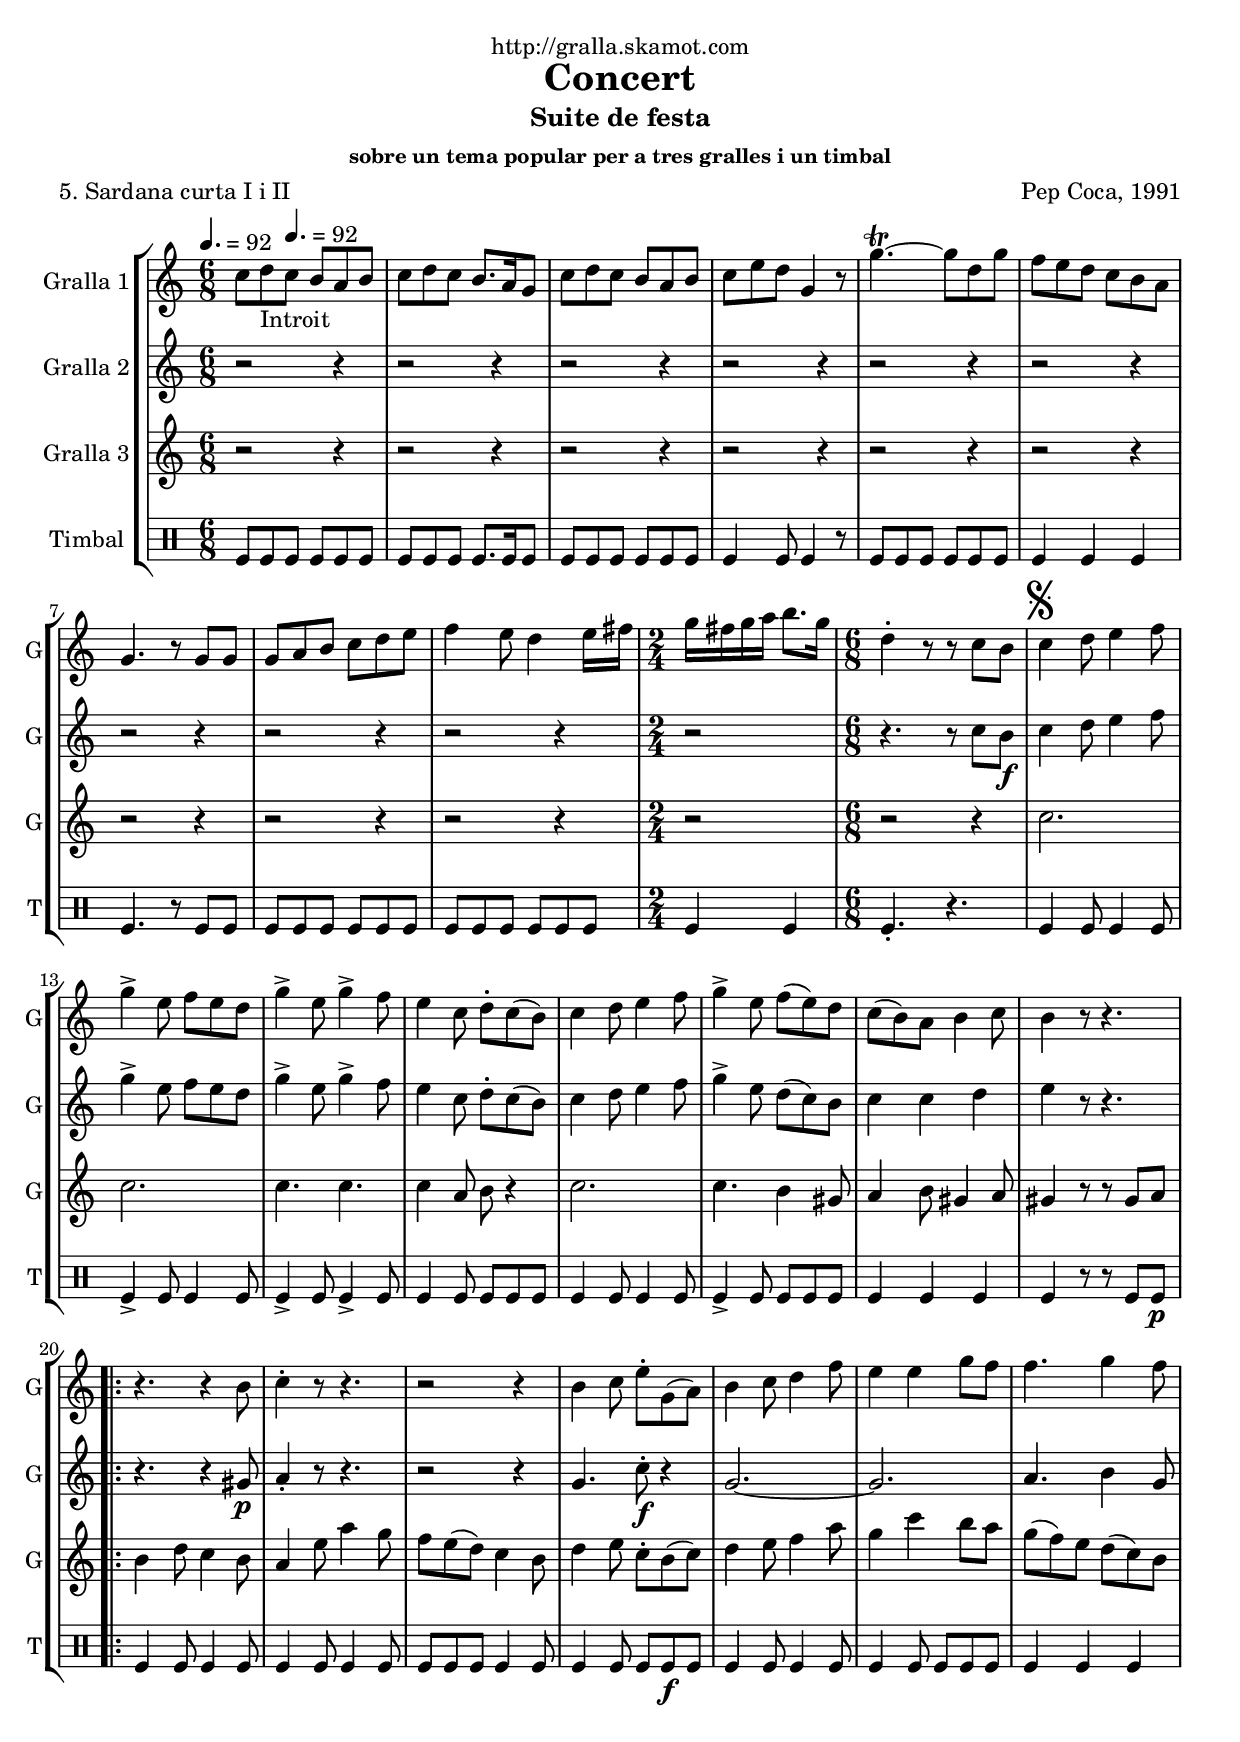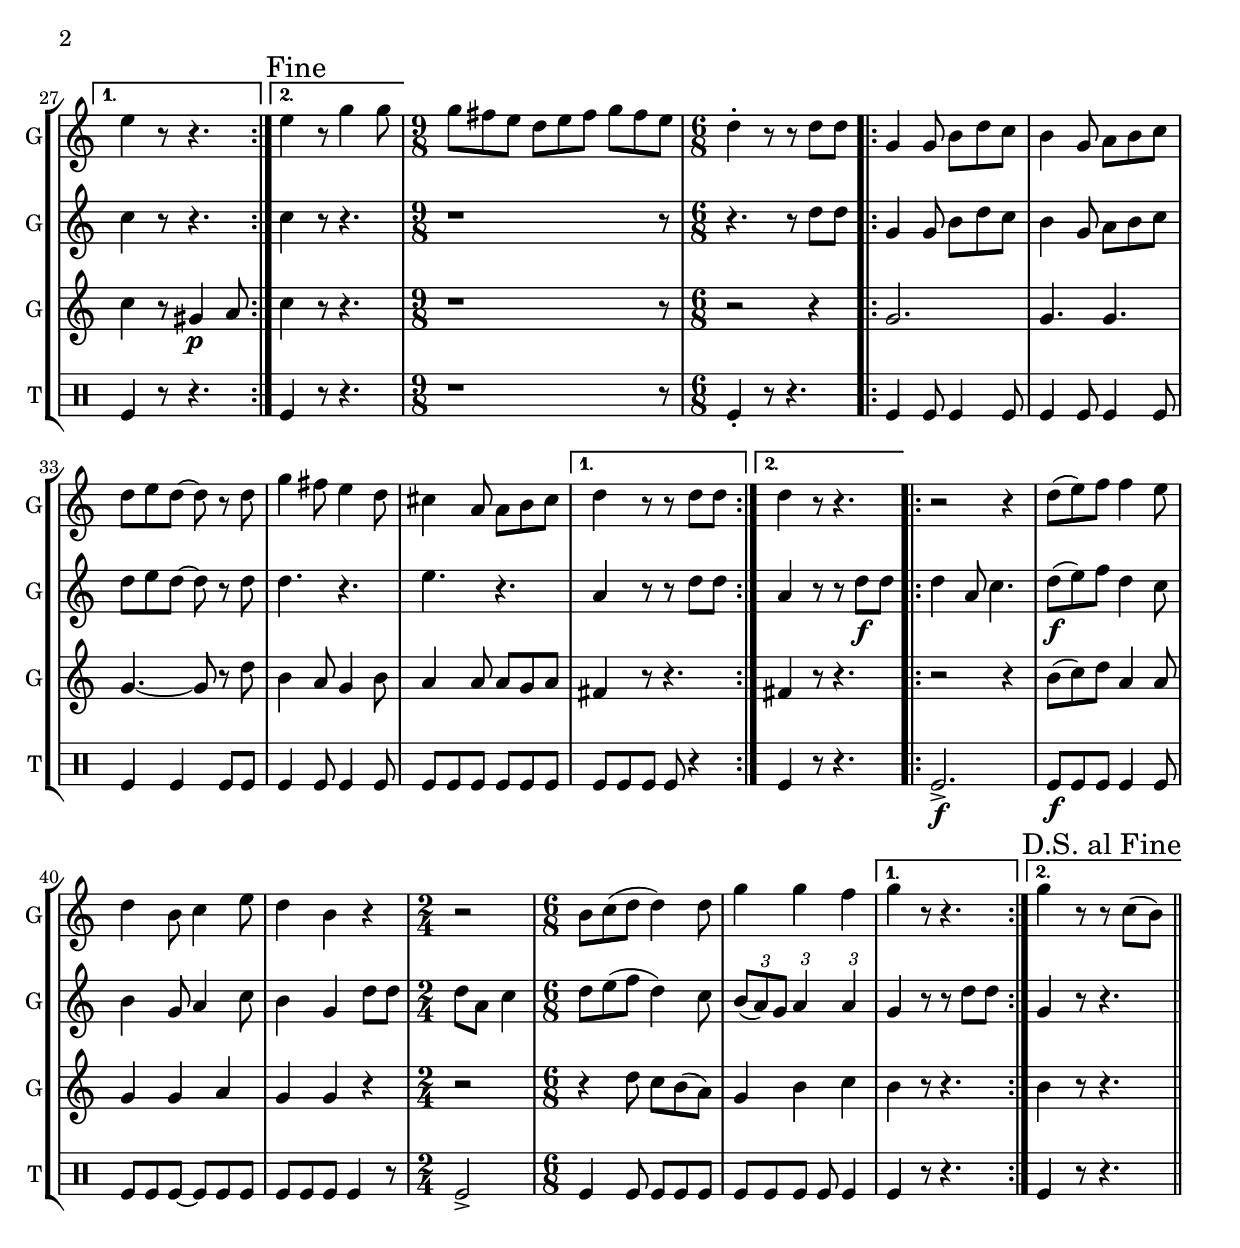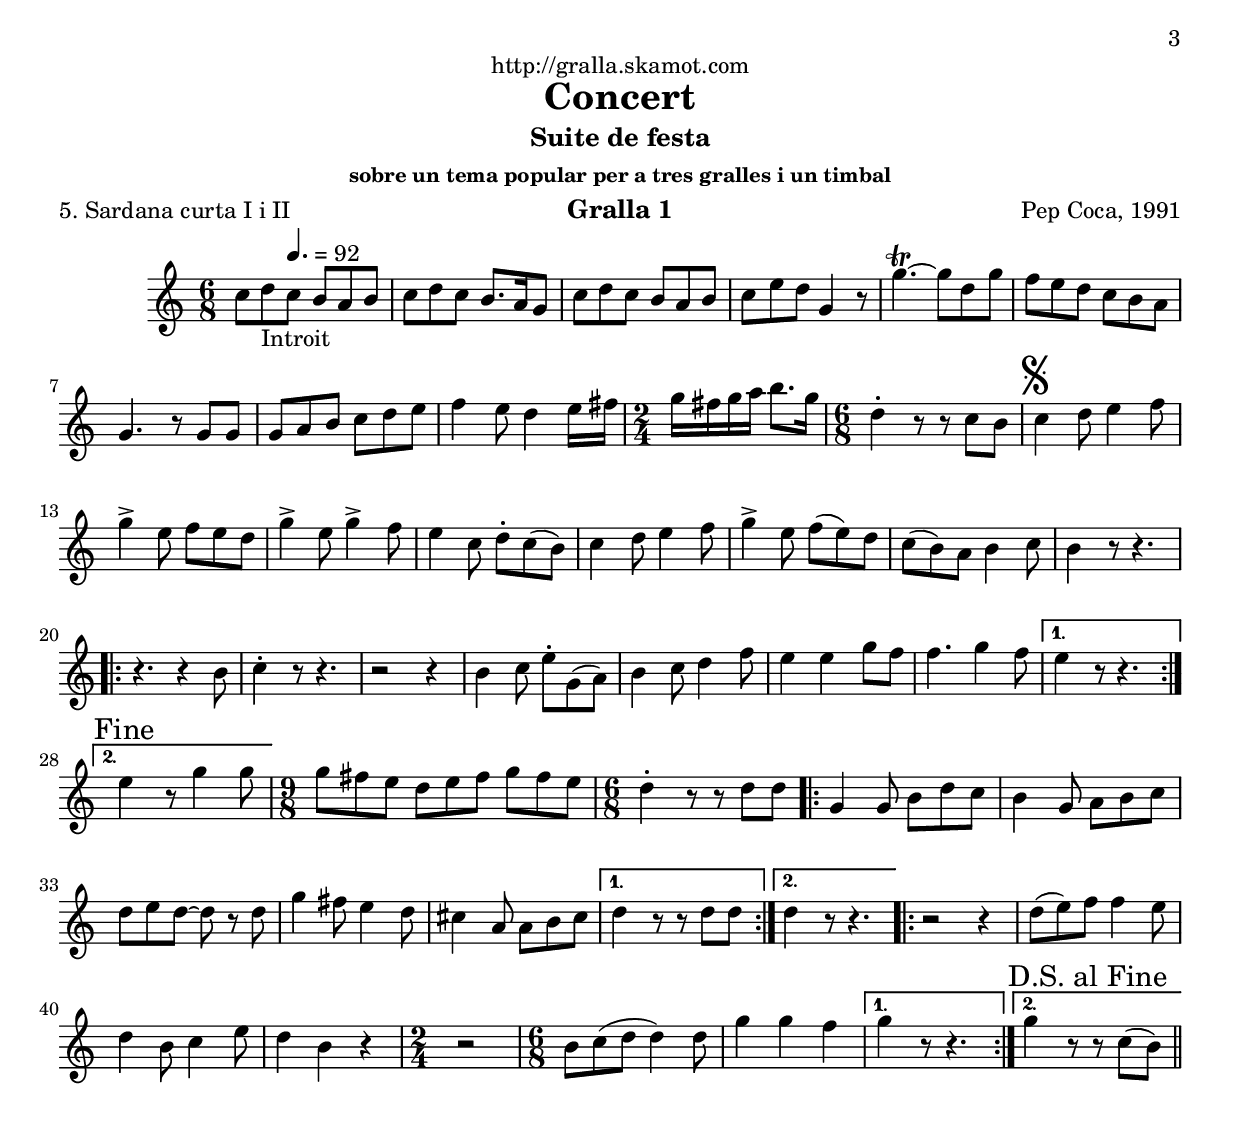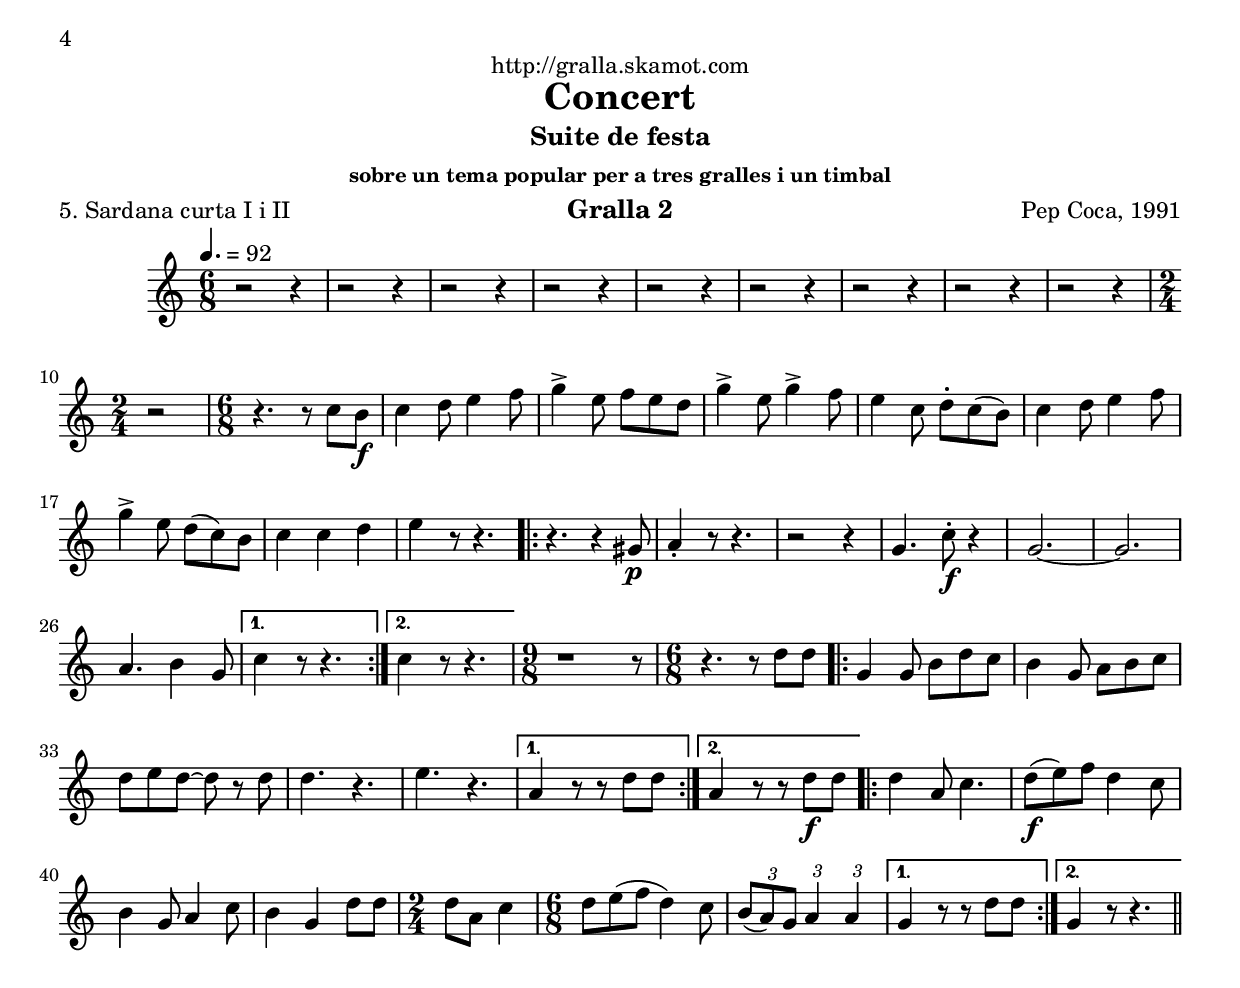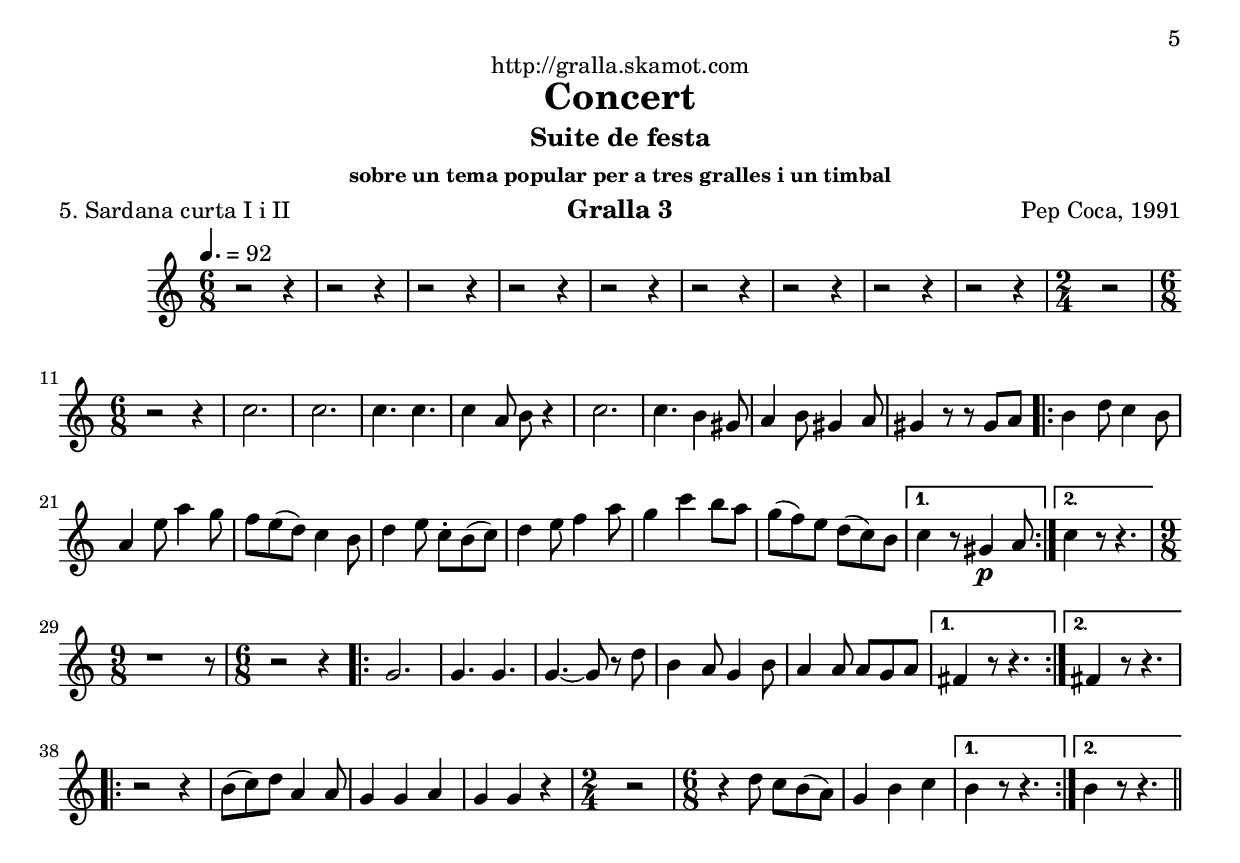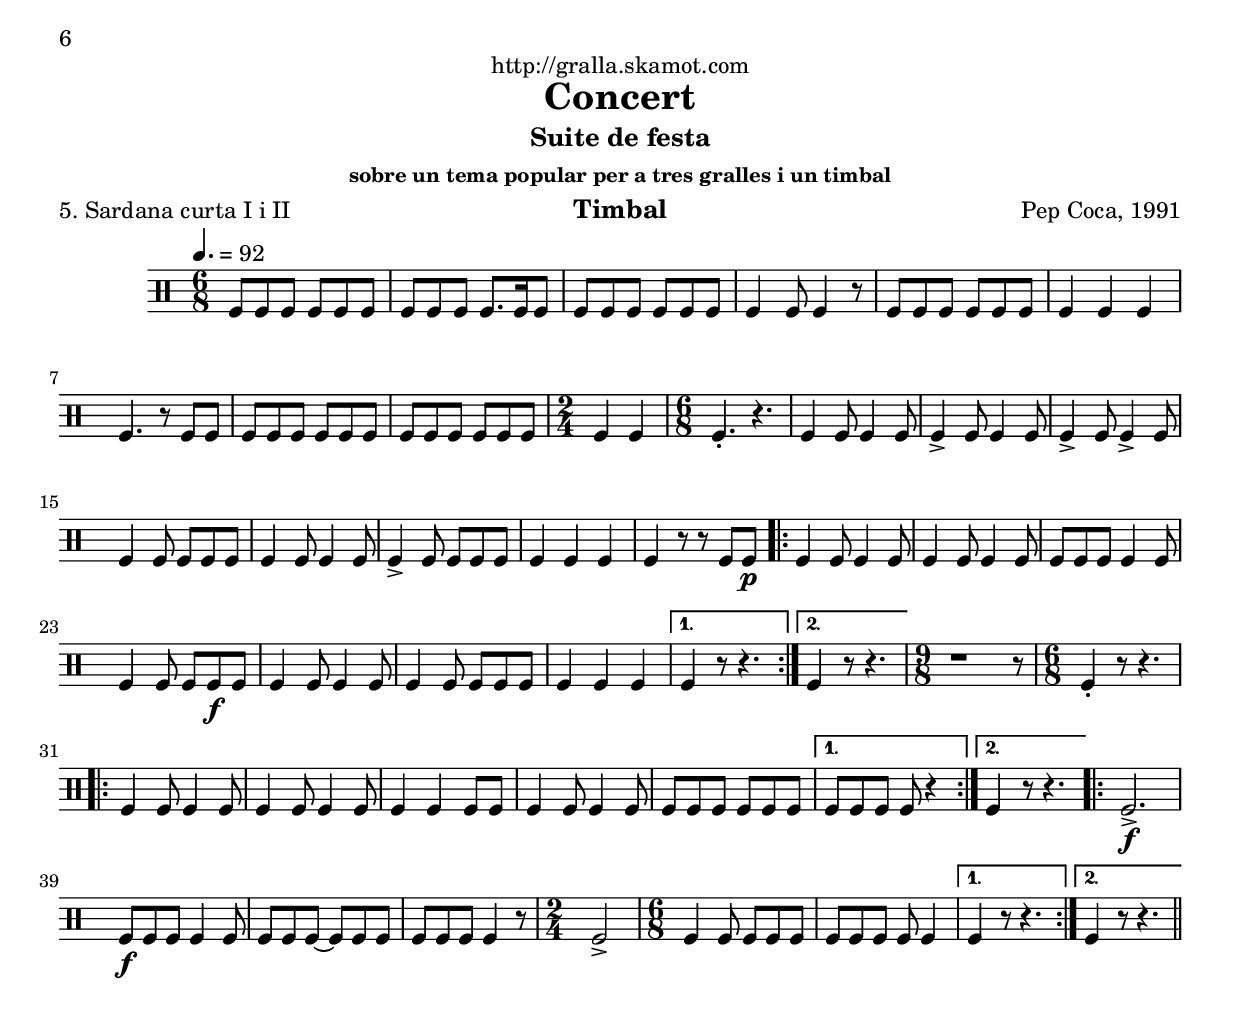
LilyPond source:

\version "2.16.2"

\header {
  dedication="http://gralla.skamot.com"
  title="Concert"
  subtitle="Suite de festa"
  subsubtitle="sobre un tema popular per a tres gralles i un timbal"
  poet="5. Sardana curta I i II"
  meter=""
  piece=""
  composer="Pep Coca, 1991"
  arranger=""
  opus=""
  instrument=""
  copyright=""
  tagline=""
}

liniaroAa =
\relative c''
{
  \clef treble
  \key c \major
  \time 6/8
  c8 d _"Introit" \tempo 4. = 92 c b a b  |
  c8 d c b8. a16 g8  |
  c8 d c b a b  |
  c8 e d g,4 r8  |
  %05
  g'4.\trill ~ g8 d g  |
  f8 e d c b a  |
  g4. r8 g g  |
  g8 a b c d e  |
  f4 e8 d4 e16 fis  |
  %10
  \time 2/4   g16 fis g a b8. g16  |
  \time 6/8   d4-. r8 r  c b   |
  \mark \markup {\musicglyph #"scripts.segno"} c4 d8 e4 f8  |
  g4-> e8 f e d   |
  g4-> e8 g4-> f8  |
  %15
  e4 c8 d-. c ( b )  |
  c4 d8 e4 f8  |
  g4-> e8 f ( e ) d  |
  c8 ( b ) a b4 c8  |
  b4 r8 r4.  |
  %20
  \repeat volta 2 { r4. r4 b8  |
  c4-. r8 r4.  |
  r2 r4  |
  b4 c8 e-. g, ( a )  |
  b4 c8 d4 f8  |
  %25
  e4 e g8 f   |
  f4. g4 f8 }
  \alternative { { e4 r8 r4. }
  { \mark "Fine" e4 r8 g4  g8 } }
  \time 9/8   g8 fis e d e fis g fis e  |
  %30
  \time 6/8   d4-. r8 r d d  |
  \repeat volta 2 { g,4 g8 b d c  |
  b4 g8 a b c  |
  d8 e d ~ d r d  |
  g4 fis8 e4 d8  |
  %35
  cis4 a8 a b cis }
  \alternative { { d4 r8 r d d }
  { d4 r8 r4. } }
  \repeat volta 2 { r2 r4  |
  d8 ( e ) f f4 e8  |
  %40
  d4 b8 c4 e8  |
  d4 b r  |
  \time 2/4   r2  |
  \time 6/8   b8 c ( d d4 ) d8  |
  g4 g f }
  %45
  \alternative { { g4 r8 r4. }
  { \mark "D.S. al Fine" g4 r8 r c, ( b ) } } \bar "||"
}

liniaroAb =
\relative c''
{
  \tempo 4. = 92
  \clef treble
  \key c \major
  \time 6/8
  r2 r4  |
  r2 r4  |
  r2 r4  |
  r2 r4  |
  %05
  r2 r4  |
  r2 r4  |
  r2 r4  |
  r2 r4  |
  r2 r4  |
  %10
  \time 2/4   r2  |
  \time 6/8   r4. r8 c b \f   |
  c4 d8 e4 f8  |
  g4-> e8 f e d   |
  g4-> e8 g4-> f8  |
  %15
  e4 c8 d-. c ( b )  |
  c4 d8 e4 f8  |
  g4-> e8 d ( c ) b  |
  c4 c d  |
  e4 r8 r4.  |
  %20
  \repeat volta 2 { r4. r4 gis,8 \p  |
  a4-. r8 r4.  |
  r2 r4  |
  g4. c8-. \f r4  | % kompletite
  g2. ~  |
  %25
  g2.   |
  a4. b4 g8 }
  \alternative { { c4 r8 r4. }
  { c4 r8 r4. } }
  \time 9/8   r1 r8  | % kompletite
  %30
  \time 6/8   r4. r8 d d  |
  \repeat volta 2 { g,4 g8 b d c  |
  b4 g8 a b c  |
  d8 e d ~ d r d  |
  d4. r  |
  %35
  e4. r }
  \alternative { { a,4 r8 r d d }
  { a4 r8 r d \f d } }
  \repeat volta 2 { d4 a8 c4.  |
  d8 ( \f e ) f d4 c8  |
  %40
  b4 g8 a4 c8  |
  b4 g d'8 d  |
  \time 2/4   d8 a c4  |
  \time 6/8   d8 e ( f d4 ) c8  |
  \times 2/3 { b8 ( a ) g } \times 3/3 { a4 } \times 3/3 { a } } % kompletite
  %45
  \alternative { { g4 r8 r d' d }
  { g,4 r8 r4. } } \bar "||"
}

liniaroAc =
\relative c''
{
  \tempo 4. = 92
  \clef treble
  \key c \major
  \time 6/8
  r2 r4  |
  r2 r4  |
  r2 r4  |
  r2 r4  |
  %05
  r2 r4  |
  r2 r4  |
  r2 r4  |
  r2 r4  |
  r2 r4  |
  %10
  \time 2/4   r2  |
  \time 6/8   r2 r4  |
  c2.  |
  c2.  |
  c4. c  |
  %15
  c4 a8 b r4  |
  c2.  |
  c4. b4 gis8  |
  a4 b8 gis4 a8  |
  gis4 r8 r gis a   |
  %20
  \repeat volta 2 { b4 d8 c4 b8  |
  a4 e'8 a4 g8  |
  f8 e ( d ) c4 b8  |
  d4 e8 c-. b ( c )  |
  d4 e8 f4 a8  |
  %25
  g4 c b8 a  |
  g8 ( f ) e d ( c ) b }
  \alternative { { c4 r8 gis4 \p a8 }
  { c4 r8 r4. } }
  \time 9/8   r1 r8  | % kompletite
  %30
  \time 6/8   r2 r4  |
  \repeat volta 2 { g2.  |
  g4. g  |
  g4. ~ g8 r d'  |
  b4 a8 g4 b8  |
  %35
  a4 a8 a g a }
  \alternative { { fis4 r8 r4. }
  { fis4 r8 r4. } }
  \repeat volta 2 { r2 r4  |
  b8 ( c ) d a4 a8  |
  %40
  g4 g a  |
  g4 g r  |
  \time 2/4   r2  |
  \time 6/8   r4 d'8 c b ( a )  |
  g4 b c }
  %45
  \alternative { { b4 r8 r4. }
  { b4 r8 r4. } } \bar "||"
}

liniaroAd =
\drummode
{
  \tempo 4. = 92
  \time 6/8
  tomfl8 tomfl tomfl tomfl tomfl tomfl  |
  tomfl8 tomfl tomfl tomfl8. tomfl16 tomfl8  |
  tomfl8 tomfl tomfl tomfl tomfl tomfl  |
  tomfl4 tomfl8 tomfl4 r8  |
  %05
  tomfl8 tomfl tomfl tomfl tomfl tomfl  |
  tomfl4 tomfl tomfl  |
  tomfl4. r8 tomfl tomfl  |
  tomfl8 tomfl tomfl tomfl tomfl tomfl  |
  tomfl8 tomfl tomfl tomfl tomfl tomfl  |
  %10
  \time 2/4   tomfl4 tomfl  |
  \time 6/8   tomfl4.-. r  |
  tomfl4 tomfl8 tomfl4 tomfl8  |
  tomfl4-> tomfl8 tomfl4 tomfl8  |
  tomfl4-> tomfl8 tomfl4-> tomfl8  |
  %15
  tomfl4 tomfl8 tomfl tomfl tomfl  |
  tomfl4 tomfl8 tomfl4 tomfl8  |
  tomfl4-> tomfl8 tomfl tomfl tomfl  |
  tomfl4 tomfl tomfl  |
  tomfl4 r8 r tomfl tomfl \p  |
  %20
  \repeat volta 2 { tomfl4 tomfl8 tomfl4 tomfl8  |
  tomfl4 tomfl8 tomfl4 tomfl8  |
  tomfl8 tomfl tomfl tomfl4 tomfl8  |
  tomfl4 tomfl8 tomfl tomfl \f tomfl  |
  tomfl4 tomfl8 tomfl4 tomfl8  |
  %25
  tomfl4 tomfl8 tomfl tomfl tomfl  |
  tomfl4 tomfl tomfl }
  \alternative { { tomfl4 r8 r4. }
  { tomfl4 r8 r4. } }
  \time 9/8   r1 r8  | % kompletite
  %30
  \time 6/8   tomfl4-. r8 r4.  |
  \repeat volta 2 { tomfl4 tomfl8 tomfl4 tomfl8  |
  tomfl4 tomfl8 tomfl4 tomfl8  |
  tomfl4 tomfl tomfl8 tomfl  |
  tomfl4 tomfl8 tomfl4 tomfl8  |
  %35
  tomfl8 tomfl tomfl tomfl tomfl tomfl }
  \alternative { { tomfl8 tomfl tomfl tomfl r4 }
  { tomfl4 r8 r4. } }
  \repeat volta 2 { tomfl2.-> \f  |
  tomfl8 \f tomfl tomfl tomfl4 tomfl8  |
  %40
  tomfl8 tomfl tomfl ~ tomfl tomfl tomfl  |
  tomfl8 tomfl tomfl tomfl4 r8  |
  \time 2/4   tomfl2->  |
  \time 6/8   tomfl4 tomfl8 tomfl tomfl tomfl  |
  tomfl8 tomfl tomfl tomfl tomfl4 }
  %45
  \alternative { { tomfl4 r8 r4. }
  { tomfl4 r8 r4. } } \bar "||"
}

\bookpart {
  \score {
    \new StaffGroup {
      \override Score.RehearsalMark #'self-alignment-X = #LEFT
      <<
        \new Staff \with {instrumentName = #"Gralla 1" shortInstrumentName = #"G"} \liniaroAa
        \new Staff \with {instrumentName = #"Gralla 2" shortInstrumentName = #"G"} \liniaroAb
        \new Staff \with {instrumentName = #"Gralla 3" shortInstrumentName = #"G"} \liniaroAc
        \new DrumStaff \with {instrumentName = #"Timbal" shortInstrumentName = #"T"} \liniaroAd
      >>
    }
    \layout {}
  }
  \score { \unfoldRepeats
    \new StaffGroup {
      \override Score.RehearsalMark #'self-alignment-X = #LEFT
      <<
        \new Staff \with {instrumentName = #"Gralla 1" shortInstrumentName = #"G"} \liniaroAa
        \new Staff \with {instrumentName = #"Gralla 2" shortInstrumentName = #"G"} \liniaroAb
        \new Staff \with {instrumentName = #"Gralla 3" shortInstrumentName = #"G"} \liniaroAc
        \new DrumStaff \with {instrumentName = #"Timbal" shortInstrumentName = #"T"} \liniaroAd
      >>
    }
    \midi {
      \set Staff.midiInstrument = "oboe"
      \set DrumStaff.midiInstrument = "drums"
    }
  }
}

\bookpart {
  \header {instrument="Gralla 1"}
  \score {
    \new StaffGroup {
      \override Score.RehearsalMark #'self-alignment-X = #LEFT
      <<
        \new Staff \liniaroAa
      >>
    }
    \layout {}
  }
  \score { \unfoldRepeats
    \new StaffGroup {
      \override Score.RehearsalMark #'self-alignment-X = #LEFT
      <<
        \new Staff \liniaroAa
      >>
    }
    \midi {
      \set Staff.midiInstrument = "oboe"
      \set DrumStaff.midiInstrument = "drums"
    }
  }
}

\bookpart {
  \header {instrument="Gralla 2"}
  \score {
    \new StaffGroup {
      \override Score.RehearsalMark #'self-alignment-X = #LEFT
      <<
        \new Staff \liniaroAb
      >>
    }
    \layout {}
  }
  \score { \unfoldRepeats
    \new StaffGroup {
      \override Score.RehearsalMark #'self-alignment-X = #LEFT
      <<
        \new Staff \liniaroAb
      >>
    }
    \midi {
      \set Staff.midiInstrument = "oboe"
      \set DrumStaff.midiInstrument = "drums"
    }
  }
}

\bookpart {
  \header {instrument="Gralla 3"}
  \score {
    \new StaffGroup {
      \override Score.RehearsalMark #'self-alignment-X = #LEFT
      <<
        \new Staff \liniaroAc
      >>
    }
    \layout {}
  }
  \score { \unfoldRepeats
    \new StaffGroup {
      \override Score.RehearsalMark #'self-alignment-X = #LEFT
      <<
        \new Staff \liniaroAc
      >>
    }
    \midi {
      \set Staff.midiInstrument = "oboe"
      \set DrumStaff.midiInstrument = "drums"
    }
  }
}

\bookpart {
  \header {instrument="Timbal"}
  \score {
    \new StaffGroup {
      \override Score.RehearsalMark #'self-alignment-X = #LEFT
      <<
        \new DrumStaff \liniaroAd
      >>
    }
    \layout {}
  }
  \score { \unfoldRepeats
    \new StaffGroup {
      \override Score.RehearsalMark #'self-alignment-X = #LEFT
      <<
        \new DrumStaff \liniaroAd
      >>
    }
    \midi {
      \set Staff.midiInstrument = "oboe"
      \set DrumStaff.midiInstrument = "drums"
    }
  }
}

